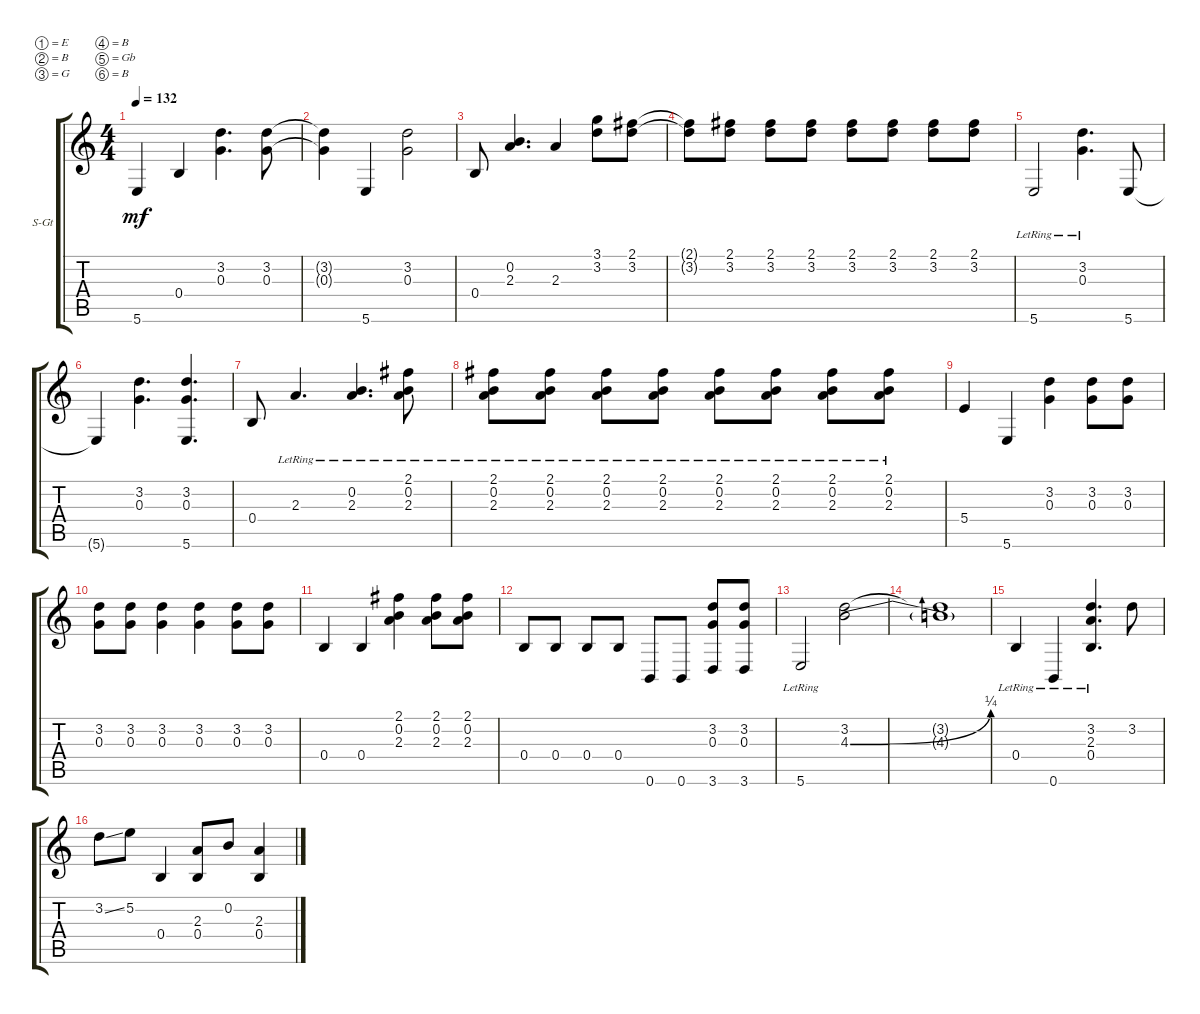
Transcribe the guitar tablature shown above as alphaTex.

\defaultSystemsLayout 4
\bracketExtendMode groupsimilarinstruments
\firstSystemTrackNameOrientation horizontal
\otherSystemsTrackNameOrientation horizontal
\track ("Andrew Goddard" "S-Gt") {instrument acousticguitarsteel}
\staff {score tabs}
\tuning (E4 B3 G3 B2 Gb2 B1)
\ts (4 4)
\tempo 132
\clef g2
\ks c
5.6.4{dy mf} 0.4.4 (3.2 0.3).4{d} (3.2 0.3).8 |
(3.2{t} 0.3{t}).4 5.6.4 (0.3 3.2).2 |
0.4.8 (2.3 0.2).4{d} 2.3.4 (3.2 3.1).8 (2.1 3.2).8 |
(2.1{t} 3.2{t}).8 (2.1 3.2).8 (2.1 3.2).8 (2.1 3.2).8 (2.1 3.2).8 (2.1 3.2).8 (2.1 3.2).8 (2.1 3.2).8 |
5.6{lr}.2 (0.3{lr} 3.2{lr}).4{d} 5.6.8 |
5.6{t}.4 (3.2 0.3).4{d} (5.6 0.3 3.2).4{d} |
0.4.8 2.3{lr}.4{d} (0.2{lr} 2.3).4{d} (2.1{lr} 0.2 2.3).8 |
(2.1{lr} 0.2 2.3).8 (2.1{lr} 0.2 2.3).8 (2.1{lr} 0.2 2.3).8 (2.1{lr} 0.2 2.3).8 (2.1{lr} 0.2 2.3).8 (2.1{lr} 0.2 2.3).8 (2.1{lr} 0.2 2.3).8 (2.1{lr} 0.2 2.3).8 |
5.4.4 5.6.4 (3.2 0.3).4 (0.3 3.2).8 (3.2 0.3).8 |
(0.3 3.2).8 (3.2 0.3).8 (0.3 3.2).4 (0.3 3.2).4 (0.3 3.2).8 (3.2 0.3).8 |
0.4.4 0.4.4 (2.3 0.2 2.1).4 (2.3 0.2 2.1).8 (2.1 0.2 2.3).8 |
0.4.8 0.4.8 0.4.8 0.4.8 0.6.8 0.6.8 (3.6 3.2 0.3).8 (3.6 0.3 3.2).8 |
5.6{lr}.2 (4.3{be (bend 0 0 16.2 1)} 3.2).2 |
(4.3{t} 3.2{t}).1 |
0.4{lr}.4 0.6{lr}.4 (3.2{lr} 2.3{lr} 0.4{lr}).4{d} 3.2.8 |
3.2{ss}.8 5.2.8 0.4.4 (0.4 2.3).8 0.2.8 (2.3 0.4).4
